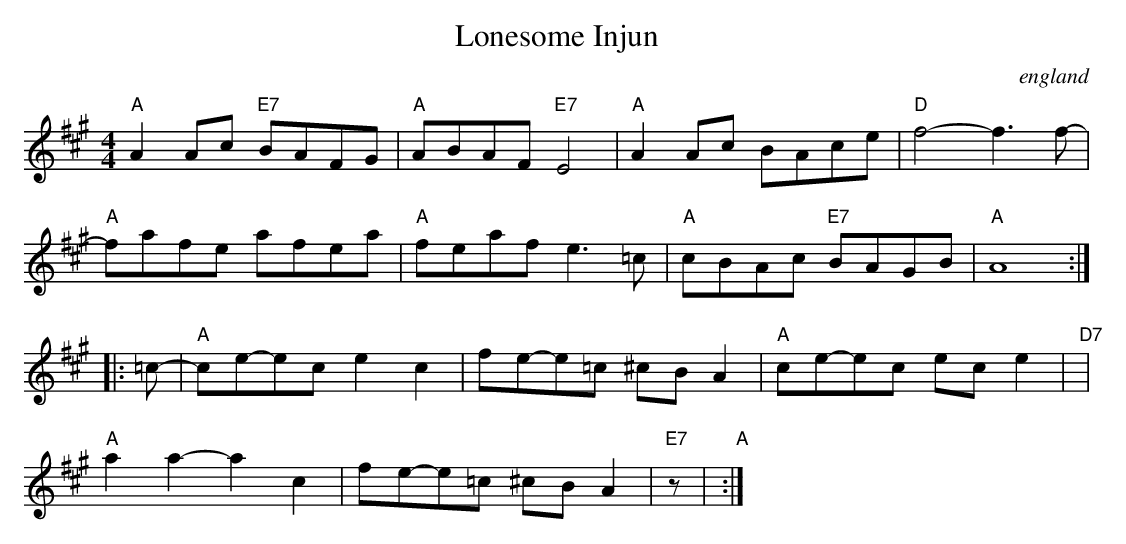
X:1
T:Lonesome Injun
O:england
M:4/4
L:1/4
K:A
"A"AA/2c/2 "E7"B/2A/2F/2G/2|"A"A/2B/2A/2F/2 "E7"E2|"A"AA/2c/2 B/2A/2c/2e/2|\
"D"f2 -f3/2f/2-|
"A"f/2a/2f/2e/2 a/2f/2e/2a/2|"A"f/2e/2a/2f/2 e3/2=c/2|\
"A"c/2B/2A/2c/2 "E7"B/2A/2G/2B/2|"A"A4::
=c/2-|"A"c/2e/2-e/2c/2 ec|f/2e/2-e/2=c/2 ^c/2B/2A|"A"c/2e/2-e/2c/2 e/2c/2e|\
"D7"+=c4f4+|
"A"aa -ac|f/2e/2-e/2=c/2 ^c/2B/2A|"E7"z/2+c/2e/2+-+c e ++=c_e++Bd+|\
"A"+A2 c2 +-+A3/2c3/2+:|
